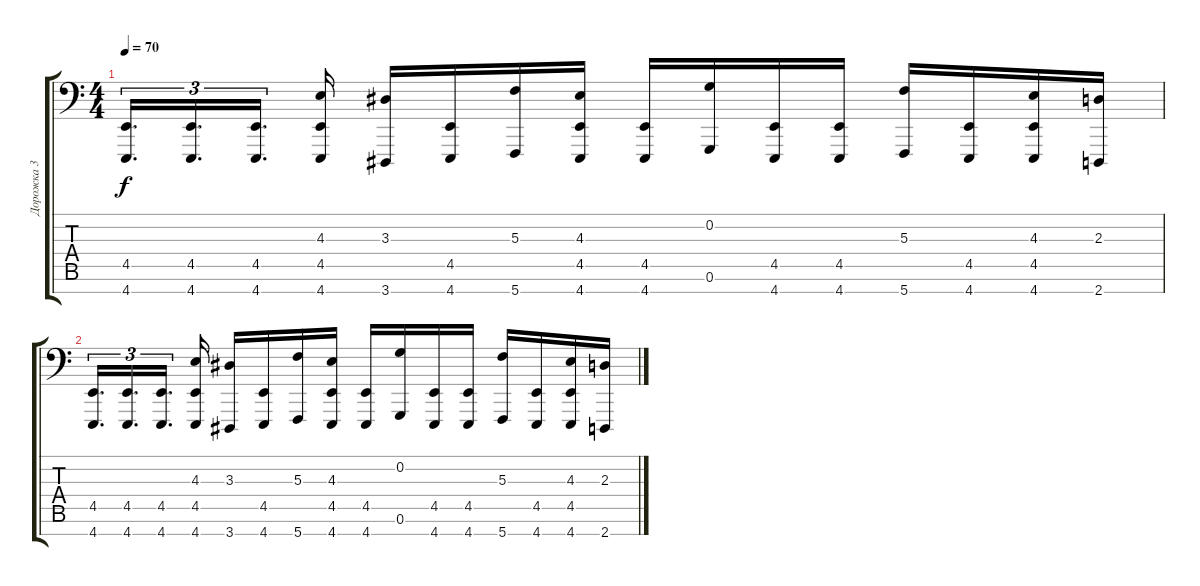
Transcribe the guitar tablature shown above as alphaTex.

\track ("Дорожка 3" "Дорожка 3") {instrument lead8bassandlead}
\staff {score tabs}
\tuning (C4 G3 C3 F2 C2 G1 C1) {hide}
\ts (4 4)
\tempo 70
\clef f4
\ks c
(4.5 4.7).16{d tu (3 2) dy f} (4.5 4.7).16{d tu (3 2)} (4.5 4.7).16{d tu (3 2) beam splitsecondary} (4.3 4.5 4.7).16 (3.3 3.7).16 (4.5 4.7).16 (5.3 5.7).16 (4.3 4.5 4.7).16 (4.5 4.7).16 (0.2 0.6).16 (4.5 4.7).16 (4.5 4.7).16 (5.3 5.7).16 (4.5 4.7).16 (4.3 4.5 4.7).16 (2.3 2.7).16 |
(4.5 4.7).16{d tu (3 2)} (4.5 4.7).16{d tu (3 2)} (4.5 4.7).16{d tu (3 2) beam splitsecondary} (4.3 4.5 4.7).16 (3.3 3.7).16 (4.5 4.7).16 (5.3 5.7).16 (4.3 4.5 4.7).16 (4.5 4.7).16 (0.2 0.6).16 (4.5 4.7).16 (4.5 4.7).16 (5.3 5.7).16 (4.5 4.7).16 (4.3 4.5 4.7).16 (2.3 2.7).16
